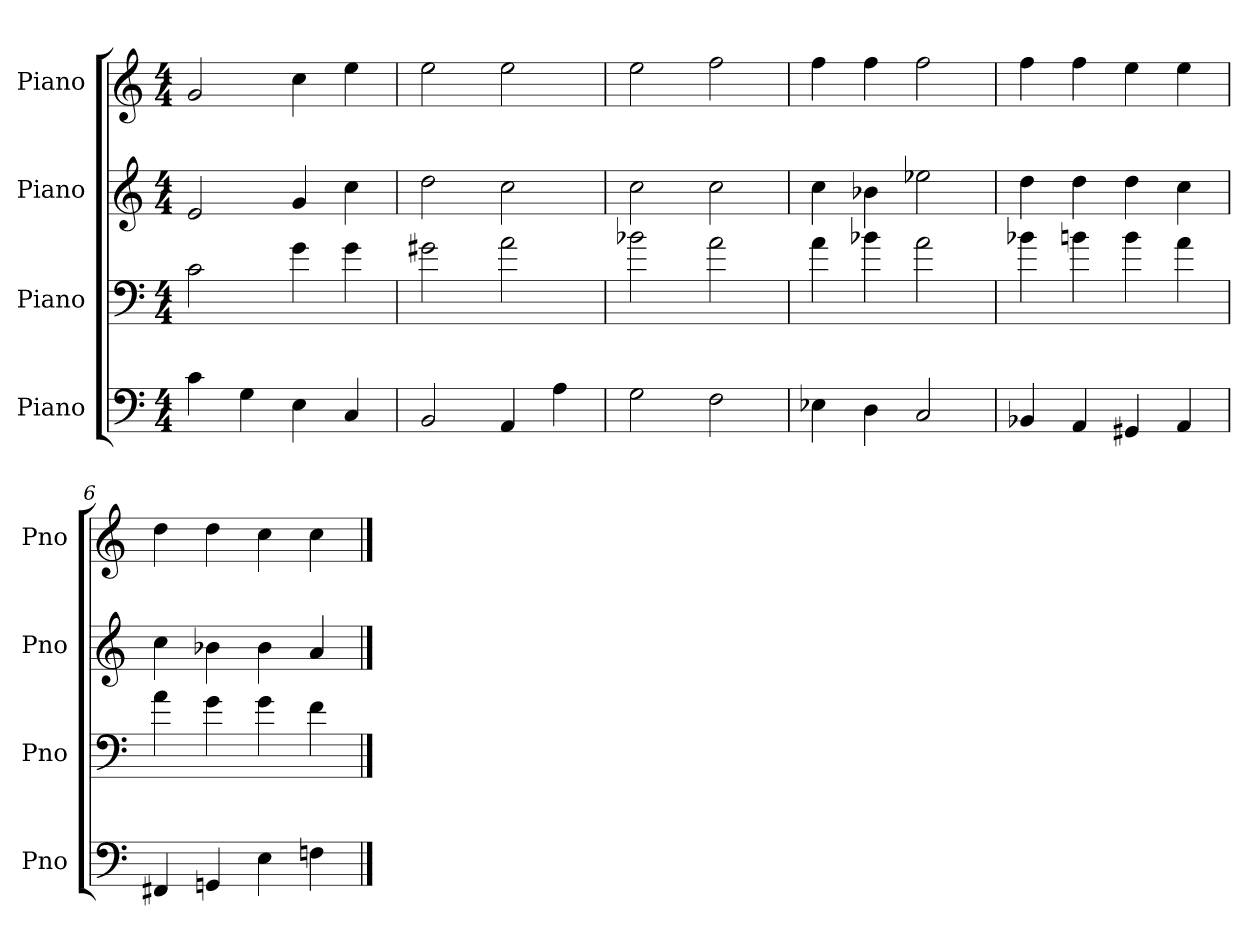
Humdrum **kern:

**kern	**kern	**kern	**kern
*part4	*part3	*part2	*part1
*staff4	*staff3	*staff2	*staff1
*I"Piano	*I"Piano	*I"Piano	*I"Piano
*I'Pno	*I'Pno	*I'Pno	*I'Pno
*clefF4	*clefF4	*clefG2	*clefG2
*k[]	*k[]	*k[]	*k[]
*M4/4	*M4/4	*M4/4	*M4/4
=1	=1	=1	=1
4c\	2c\	2e/	2g/
4G\	.	.	.
4E\	4g\	4g/	4cc\
4C/	4g\	4cc\	4ee\
=2	=2	=2	=2
2BB/	2g#X\	2dd\	2ee\
4AA/	2a\	2cc\	2ee\
4A\	.	.	.
=3	=3	=3	=3
2G\	2b-X\	2cc\	2ee\
2F\	2a\	2cc\	2ff\
=4	=4	=4	=4
4E-X\	4a\	4cc\	4ff\
4D\	4b-X\	4b-X\	4ff\
2C/	2a\	2ee-X\	2ff\
=5	=5	=5	=5
4BB-X/	4b-X\	4dd\	4ff\
4AA/	4bn\	4dd\	4ff\
4GG#X/	4b\	4dd\	4ee\
4AA/	4a\	4cc\	4ee\
=6	=6	=6	=6
4FF#X/	4a\	4cc\	4dd\
4GGn/	4g\	4b-X\	4dd\
4E\	4g\	4b-\	4cc\
4Fn\	4f\	4a/	4cc\
==	==	==	==
*-	*-	*-	*-
